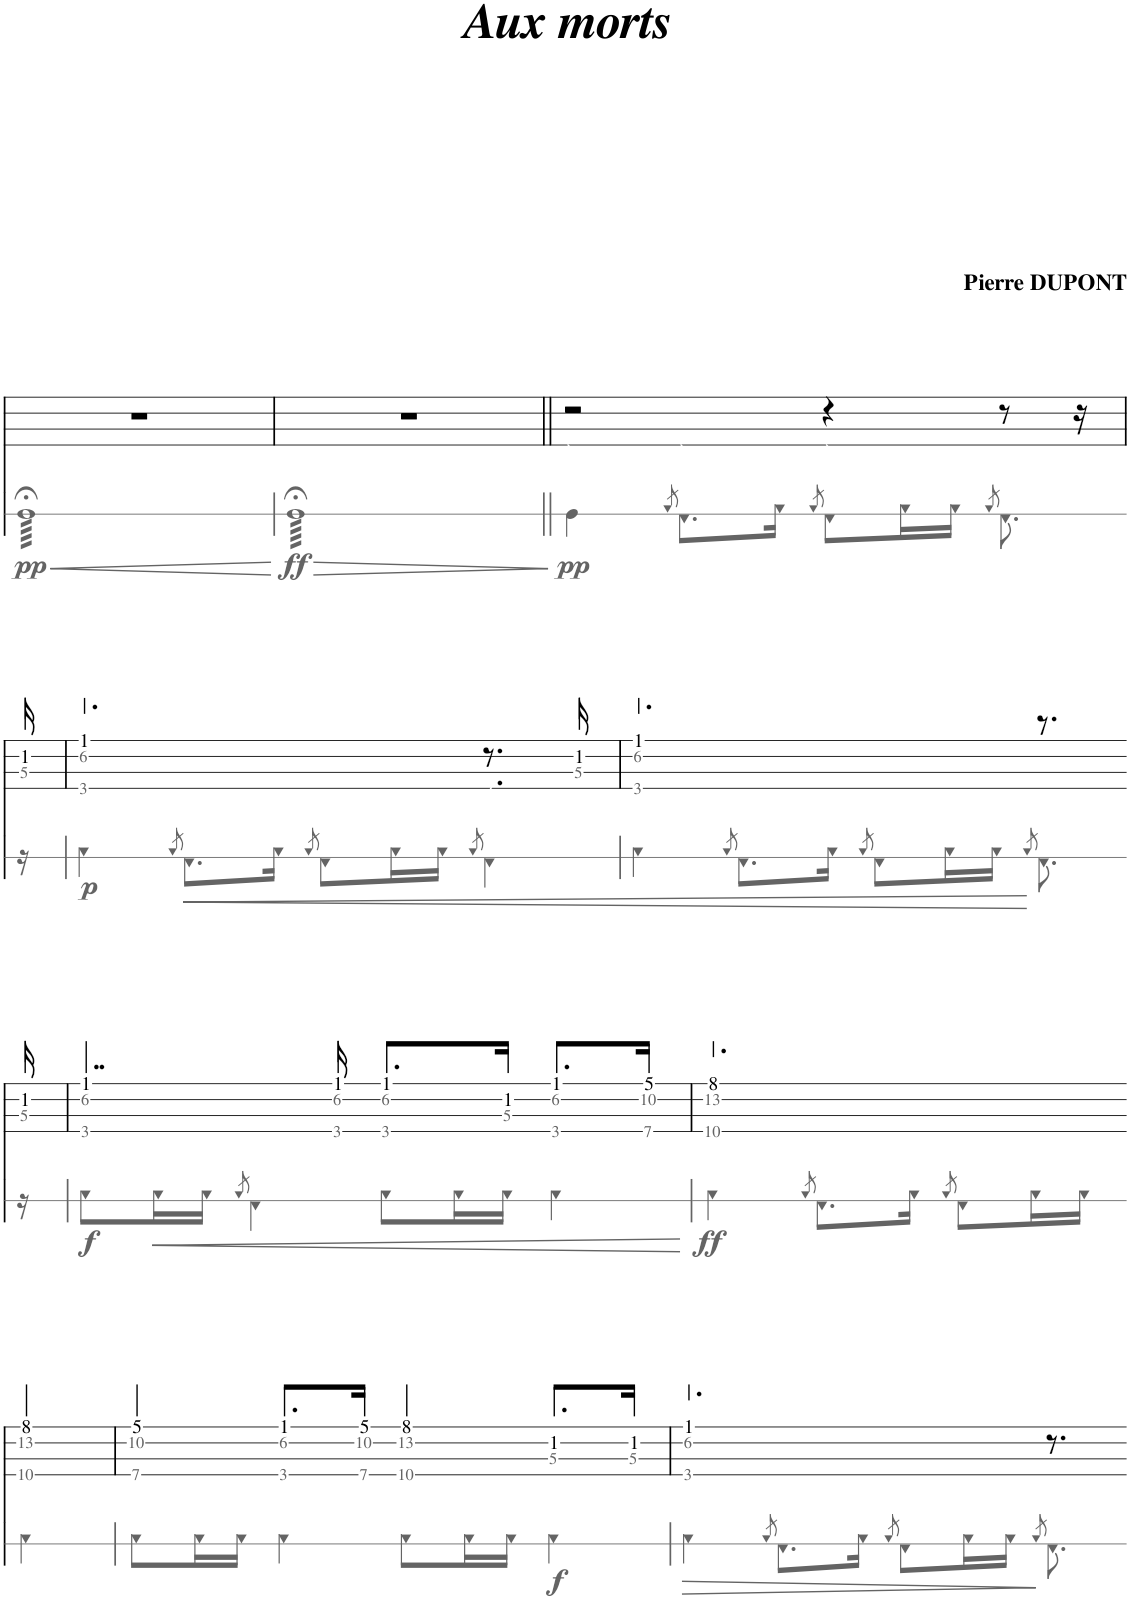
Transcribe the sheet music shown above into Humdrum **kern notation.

**kern	**dynam	**kern
*part2	*part2	*part1
*staff2	*staff2	*staff1
*I"Claves	*	*I"Ukulélé [Tablature]
*stria1	*	*stria4
*k[]	*	*k[]
*M4/4	*	*M4/4
=1	=1	=1
!	!LO:HP:b	!
!	!LO:DY:n=1:b	!
*tremolo	*	*
64Re;<!iLLLL	< pp	1r
64Re;<!i	.	.
64Re;<!i	.	.
64Re;<!i	.	.
64Re;<!i	.	.
64Re;<!i	.	.
64Re;<!i	.	.
64Re;<!i	.	.
64Re;<!i	.	.
64Re;<!i	.	.
64Re;<!i	.	.
64Re;<!i	.	.
64Re;<!i	.	.
64Re;<!i	.	.
64Re;<!i	.	.
64Re;<!i	.	.
64Re;<!i	.	.
64Re;<!i	.	.
64Re;<!i	.	.
64Re;<!i	.	.
64Re;<!i	.	.
64Re;<!i	.	.
64Re;<!i	.	.
64Re;<!i	.	.
64Re;<!i	.	.
64Re;<!i	.	.
64Re;<!i	.	.
64Re;<!i	.	.
64Re;<!i	.	.
64Re;<!i	.	.
64Re;<!i	.	.
64Re;<!i	.	.
64Re;<!i	.	.
64Re;<!i	.	.
64Re;<!i	.	.
64Re;<!i	.	.
64Re;<!i	.	.
64Re;<!i	.	.
64Re;<!i	.	.
64Re;<!i	.	.
64Re;<!i	.	.
64Re;<!i	.	.
64Re;<!i	.	.
64Re;<!i	.	.
64Re;<!i	.	.
64Re;<!i	.	.
64Re;<!i	.	.
64Re;<!i	.	.
64Re;<!i	.	.
64Re;<!i	.	.
64Re;<!i	.	.
64Re;<!i	.	.
64Re;<!i	.	.
64Re;<!i	.	.
64Re;<!i	.	.
64Re;<!i	.	.
64Re;<!i	.	.
64Re;<!i	.	.
64Re;<!i	.	.
64Re;<!i	.	.
64Re;<!i	.	.
64Re;<!i	.	.
64Re;<!i	.	.
64Re;<!iJJJJ	.	.
.	[	.
=2	=2	=2
!	!LO:HP:b	!
!	!LO:DY:n=1:b	!
64Re;<iLLLL	> ff	1r
64Re;<i	.	.
64Re;<i	.	.
64Re;<i	.	.
64Re;<i	.	.
64Re;<i	.	.
64Re;<i	.	.
64Re;<i	.	.
64Re;<i	.	.
64Re;<i	.	.
64Re;<i	.	.
64Re;<i	.	.
64Re;<i	.	.
64Re;<i	.	.
64Re;<i	.	.
64Re;<i	.	.
64Re;<i	.	.
64Re;<i	.	.
64Re;<i	.	.
64Re;<i	.	.
64Re;<i	.	.
64Re;<i	.	.
64Re;<i	.	.
64Re;<i	.	.
64Re;<i	.	.
64Re;<i	.	.
64Re;<i	.	.
64Re;<i	.	.
64Re;<i	.	.
64Re;<i	.	.
64Re;<i	.	.
64Re;<i	.	.
64Re;<i	.	.
64Re;<i	.	.
64Re;<i	.	.
64Re;<i	.	.
64Re;<i	.	.
64Re;<i	.	.
64Re;<i	.	.
64Re;<i	.	.
64Re;<i	.	.
64Re;<i	.	.
64Re;<i	.	.
64Re;<i	.	.
64Re;<i	.	.
64Re;<i	.	.
64Re;<i	.	.
64Re;<i	.	.
64Re;<i	.	.
64Re;<i	.	.
64Re;<i	.	.
64Re;<i	.	.
64Re;<i	.	.
64Re;<i	.	.
64Re;<i	.	.
64Re;<i	.	.
64Re;<i	.	.
64Re;<i	.	.
64Re;<i	.	.
64Re;<i	.	.
64Re;<i	.	.
64Re;<i	.	.
64Re;<i	.	.
64Re;<iJJJJ	.	.
*Xtremolo	*	*
.	]	.
=3||	=3||	=3||
*	*	*^
!	!LO:DY:b	!	!
4Re!i\	pp	2r	4r
8qRfi/	.	.	.
8.Rd!i\L	.	.	4r
16Rf!i\Jk	.	.	.
8qRfi/	.	.	.
8Rd!i\L	.	4r	4r
16Rf!i\L	.	.	.
16Rf!i\JJ	.	.	.
8qRfi/	.	.	.
8.Rd!i\	.	8r	8.ryy
.	.	16r	.
!!LO:LB:g=z	!!
=4	=4	=4	=4
16r	.	16f--/	16f!i
=5	=5	=5	=5
!	!LO:DY:b	!	!
4Rf!i\	p	2.b---/	2.b-!i 2.b-!i
8qRfi/	.	.	.
8.Rd!i\L	.	.	.
16Rf!i\Jk	.	.	.
8qRfi/	.	.	.
8Rd!i\L	.	.	.
16Rf!i\L	.	.	.
16Rf!i\JJ	.	.	.
8qRfi/	.	.	.
4Rd!i\	.	8.r	8.r
.	.	16f--/	16f!i
=6	=6	=6	=6
4Rf!i\	.	2.b---/	2..b-!i 2..b-!i
8qRfi/	.	.	.
8.Rd!i\L	.	.	.
16Rf!i\Jk	.	.	.
8qRfi/	.	.	.
8Rd!i\L	.	.	.
16Rf!i\L	.	.	.
16Rf!i\JJ	.	.	.
8qRfi/	.	.	.
8.Rd!i\	.	8.r	.
.	.	.	16ryy
!!LO:LB:g=z	!!
=7-	=7-	=7-	=7-
16r	.	16f--/	16f!i
=8	=8	=8	=8
!	!LO:DY:b	!	!
8Rf!i\L	f	4..b---/	4..b-!i 4..b-!i
!	!LO:HP:b	!	!
16Rf!i\L	<	.	.
16Rf!i\JJ	.	.	.
8qRfi/	.	.	.
4Rd!i\	.	.	.
.	.	16b---/	16b-!i 16b-!i
8Rf!i\L	.	8.b---/L	8.b-!i 8.b-!i
16Rf!i\L	.	.	.
16Rf!i\JJ	.	16f--/Jk	16f!i
4Rf!i\	.	8.b---/L	8.b-!i 8.b-!i
.	.	16dd--/Jk	16dd!i 16dd!i
*	*	*v	*v
.	[	.
=9	=9	=9
*	*	*^
!	!LO:DY:b	!	!
4Rf!i\	ff	2.ff--/	2.ff!i 2.ff!i
8qRfi/	.	.	.
8.Rd!i\L	.	.	.
16Rf!i\Jk	.	.	.
8qRfi/	.	.	.
8Rd!i\L	.	.	.
16Rf!i\L	.	.	.
16Rf!i\JJ	.	.	.
!!LO:LB:g=z	!!
=10-	=10-	=10-	=10-
4Rf!i\	.	4ff--/	4ff!i 4ff!i
=11	=11	=11	=11
8Rf!i\L	.	4dd--/	4dd!i 4dd!i
16Rf!i\L	.	.	.
16Rf!i\JJ	.	.	.
4Rf!i\	.	8.b---/L	8.b-!i 8.b-!i
.	.	16dd--/Jk	16dd!i 16dd!i
8Rf!i\L	.	4ff--/	4ff!i 4ff!i
16Rf!i\L	.	.	.
16Rf!i\JJ	.	.	.
!	!LO:DY:b	!	!
4Rf!i\	f	8.f--/L	8.f!i
.	.	16f--/Jk	16f!i
=12	=12	=12	=12
!	!LO:HP:b	!	!
4Rf!i\	>	2.b---/	2.b-!i 2.b-!i
8qRfi/	.	.	.
8.Rd!i\L	.	.	.
16Rf!i\Jk	.	.	.
8qRfi/	.	.	.
8Rd!i\L	.	.	.
16Rf!i\L	.	.	.
16Rf!i\JJ	.	.	.
8qRfi/	.	.	.
8.Rd!i\	]	8.r	8.ryy
*	*	*v	*v
=-	=-	=-
*-	*-	*-
